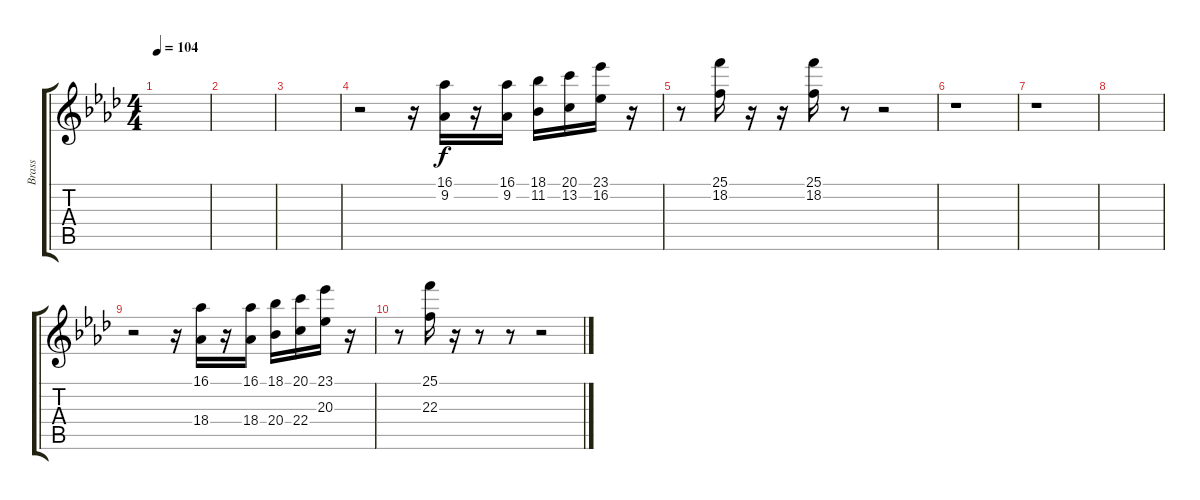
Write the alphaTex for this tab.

\track ("Brass" "Brass") {instrument brasssection}
\staff {score tabs}
\tuning (E4 B3 G3 D3 A2 E2) {hide}
\ts (4 4)
\tempo 104
\clef g2
\ks ab
|
|
|
r.2 r.16 (16.1 9.2).16 r.16 (16.1 9.2).16 (18.1 11.2).16 (20.1 13.2).16 (23.1 16.2).16 r.16 |
r.8 (25.1 18.2).16 r.16 r.16 (25.1 18.2).16 r.8 r.2 |
r.1 |
r.1 |
|
r.2 r.16 (16.1 18.4).16 r.16 (16.1 18.4).16 (18.1 20.4).16 (20.1 22.4).16 (23.1 20.3).16 r.16 |
r.8 (25.1 22.3).16 r.16 r.8 r.8 r.2
